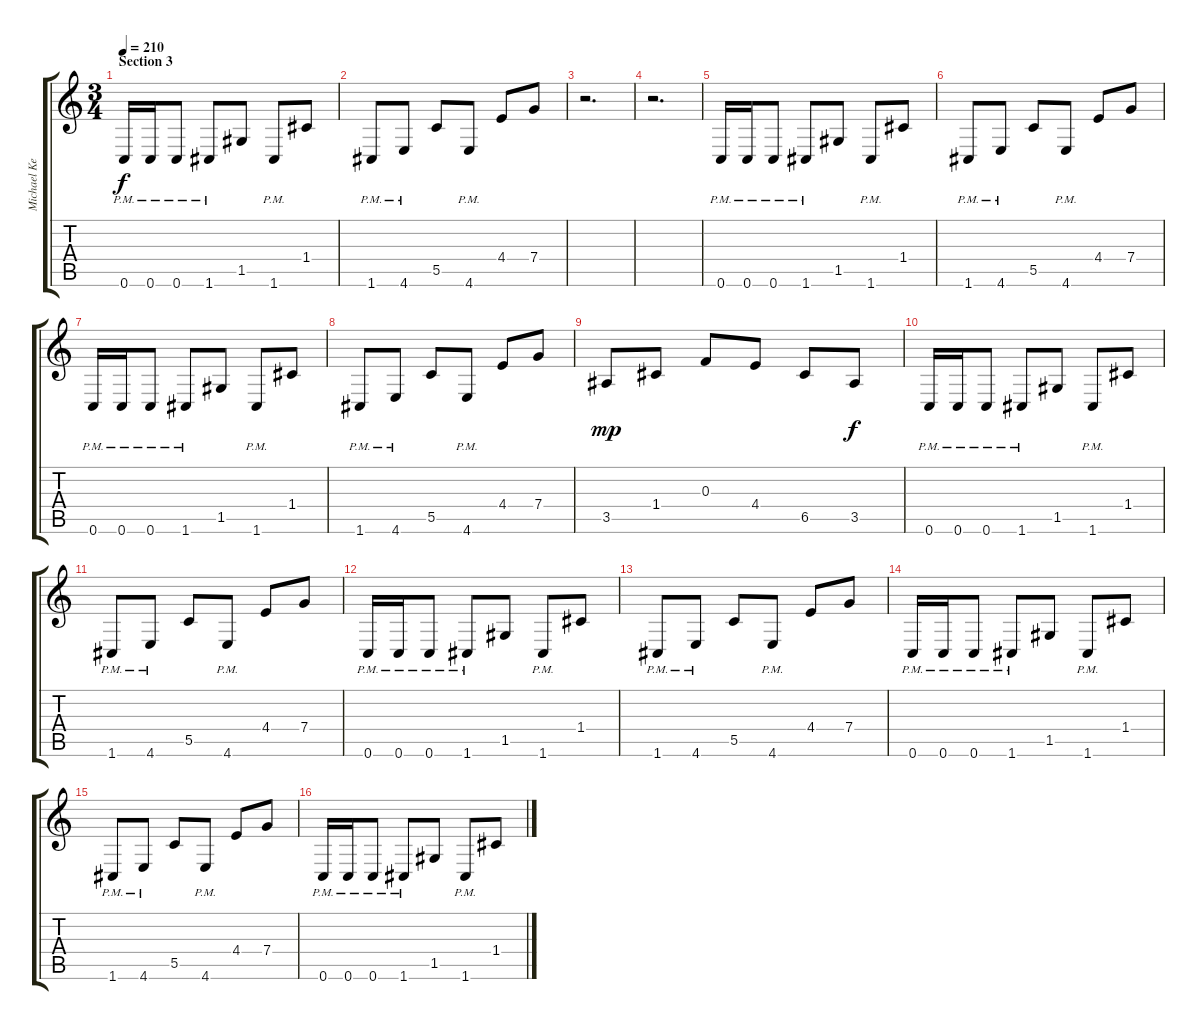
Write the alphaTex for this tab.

\track ("Michael Keene - guitar" "Michael Ke") {instrument distortionguitar}
\staff {score tabs}
\tuning (D4 A3 F3 C3 G2 C2) {hide}
\ts (3 4)
\section ("" "Section 3")
\tempo 210
\clef g2
\ks c
0.6{pm}.16{dy f} 0.6{pm}.16 0.6{pm}.8 1.6{pm}.8 1.5.8 1.6{pm}.8 1.4.8 |
1.6{pm}.8 4.6{pm}.8 5.5.8 4.6{pm}.8 4.4.8 7.4.8 |
r.2{d} |
r.2{d} |
0.6{pm}.16 0.6{pm}.16 0.6{pm}.8 1.6{pm}.8 1.5.8 1.6{pm}.8 1.4.8 |
1.6{pm}.8 4.6{pm}.8 5.5.8 4.6{pm}.8 4.4.8 7.4.8 |
0.6{pm}.16 0.6{pm}.16 0.6{pm}.8 1.6{pm}.8 1.5.8 1.6{pm}.8 1.4.8 |
1.6{pm}.8 4.6{pm}.8 5.5.8 4.6{pm}.8 4.4.8 7.4.8 |
3.5.8{dy mp} 1.4.8 0.3.8 4.4.8 6.5.8 3.5.8{dy f} |
0.6{pm}.16 0.6{pm}.16 0.6{pm}.8 1.6{pm}.8 1.5.8 1.6{pm}.8 1.4.8 |
1.6{pm}.8 4.6{pm}.8 5.5.8 4.6{pm}.8 4.4.8 7.4.8 |
0.6{pm}.16 0.6{pm}.16 0.6{pm}.8 1.6{pm}.8 1.5.8 1.6{pm}.8 1.4.8 |
1.6{pm}.8 4.6{pm}.8 5.5.8 4.6{pm}.8 4.4.8 7.4.8 |
0.6{pm}.16 0.6{pm}.16 0.6{pm}.8 1.6{pm}.8 1.5.8 1.6{pm}.8 1.4.8 |
1.6{pm}.8 4.6{pm}.8 5.5.8 4.6{pm}.8 4.4.8 7.4.8 |
0.6{pm}.16 0.6{pm}.16 0.6{pm}.8 1.6{pm}.8 1.5.8 1.6{pm}.8 1.4.8
